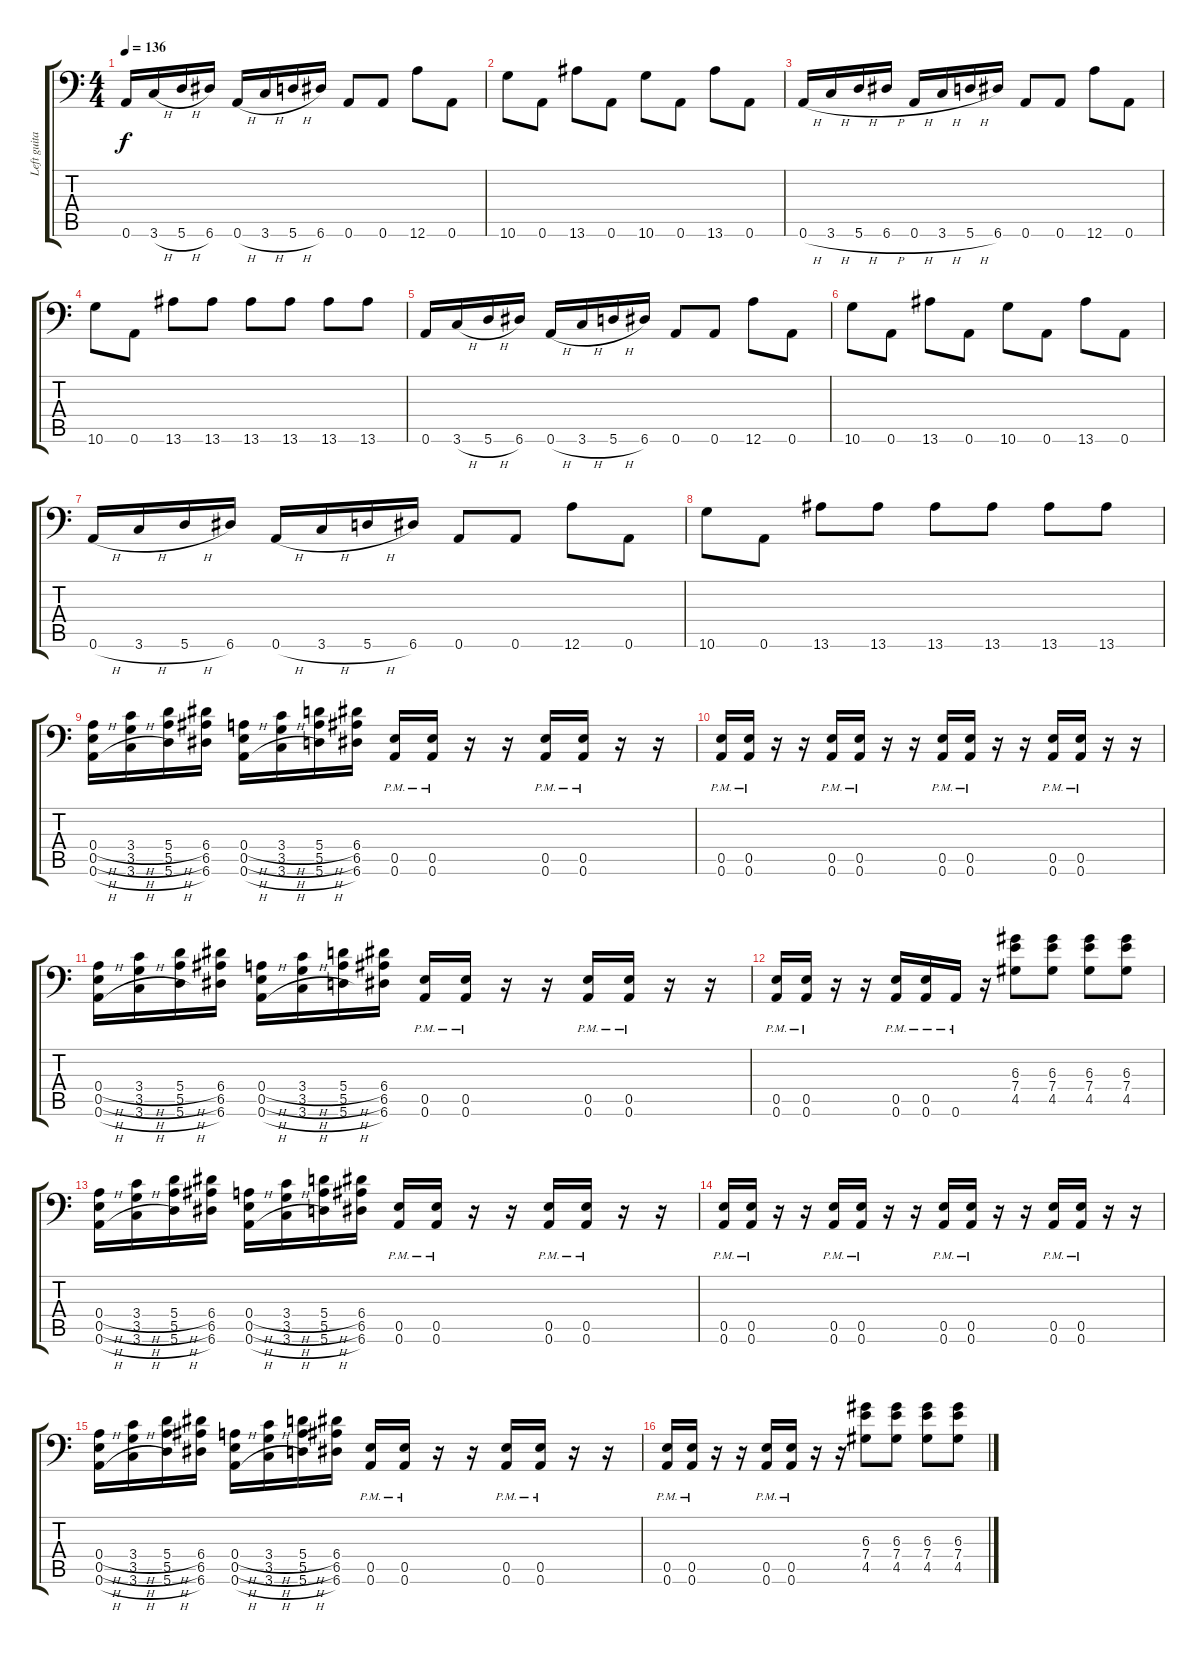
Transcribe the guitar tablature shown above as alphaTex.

\track ("Left guitar" "Left guita") {instrument distortionguitar}
\staff {score tabs}
\tuning (B3 Gb3 D3 A2 E2 A1) {hide}
\ts (4 4)
\tempo 136
\clef f4
\ks c
0.6.16{dy f} 3.6{h}.16 5.6{h}.16 6.6.16 0.6{h}.16 3.6{h}.16 5.6{h}.16 6.6.16 0.6.8 0.6.8 12.6.8 0.6.8 |
10.6.8 0.6.8 13.6.8 0.6.8 10.6.8 0.6.8 13.6.8 0.6.8 |
0.6{h}.16 3.6{h}.16 5.6{h}.16 6.6{h}.16 0.6{h}.16 3.6{h}.16 5.6{h}.16 6.6.16 0.6.8 0.6.8 12.6.8 0.6.8 |
10.6.8 0.6.8 13.6.8 13.6.8 13.6.8 13.6.8 13.6.8 13.6.8 |
0.6.16 3.6{h}.16 5.6{h}.16 6.6.16 0.6{h}.16 3.6{h}.16 5.6{h}.16 6.6.16 0.6.8 0.6.8 12.6.8 0.6.8 |
10.6.8 0.6.8 13.6.8 0.6.8 10.6.8 0.6.8 13.6.8 0.6.8 |
0.6{h}.16 3.6{h}.16 5.6{h}.16 6.6.16 0.6{h}.16 3.6{h}.16 5.6{h}.16 6.6.16 0.6.8 0.6.8 12.6.8 0.6.8 |
10.6.8 0.6.8 13.6.8 13.6.8 13.6.8 13.6.8 13.6.8 13.6.8 |
(0.4{h} 0.5{h} 0.6{h}).16 (3.4{h} 3.5{h} 3.6{h}).16 (5.4{h} 5.5{h} 5.6{h}).16 (6.4 6.5 6.6).16 (0.4{h} 0.5{h} 0.6{h}).16 (3.4{h} 3.5{h} 3.6{h}).16 (5.4{h} 5.5{h} 5.6{h}).16 (6.4 6.5 6.6).16 (0.5{pm} 0.6{pm}).16 (0.5{pm} 0.6{pm}).16 r.16 r.16 (0.5{pm} 0.6{pm}).16 (0.5{pm} 0.6{pm}).16 r.16 r.16 |
(0.5{pm} 0.6{pm}).16 (0.5{pm} 0.6{pm}).16 r.16 r.16 (0.5{pm} 0.6{pm}).16 (0.5{pm} 0.6{pm}).16 r.16 r.16 (0.5{pm} 0.6{pm}).16 (0.5{pm} 0.6{pm}).16 r.16 r.16 (0.5{pm} 0.6{pm}).16 (0.5{pm} 0.6{pm}).16 r.16 r.16 |
(0.4{h} 0.5{h} 0.6{h}).16 (3.4{h} 3.5{h} 3.6{h}).16 (5.4{h} 5.5{h} 5.6{h}).16 (6.4 6.5 6.6).16 (0.4{h} 0.5{h} 0.6{h}).16 (3.4{h} 3.5{h} 3.6{h}).16 (5.4{h} 5.5{h} 5.6{h}).16 (6.4 6.5 6.6).16 (0.5{pm} 0.6{pm}).16 (0.5{pm} 0.6{pm}).16 r.16 r.16 (0.5{pm} 0.6{pm}).16 (0.5{pm} 0.6{pm}).16 r.16 r.16 |
(0.5{pm} 0.6{pm}).16 (0.5{pm} 0.6{pm}).16 r.16 r.16 (0.5{pm} 0.6{pm}).16 (0.5{pm} 0.6{pm}).16 0.6{pm}.16 r.16 (6.3 7.4 4.5).8 (6.3 7.4 4.5).8 (6.3 7.4 4.5).8 (6.3 7.4 4.5).8 |
(0.4{h} 0.5{h} 0.6{h}).16 (3.4{h} 3.5{h} 3.6{h}).16 (5.4{h} 5.5{h} 5.6{h}).16 (6.4 6.5 6.6).16 (0.4{h} 0.5{h} 0.6{h}).16 (3.4{h} 3.5{h} 3.6{h}).16 (5.4{h} 5.5{h} 5.6{h}).16 (6.4 6.5 6.6).16 (0.5{pm} 0.6{pm}).16 (0.5{pm} 0.6{pm}).16 r.16 r.16 (0.5{pm} 0.6{pm}).16 (0.5{pm} 0.6{pm}).16 r.16 r.16 |
(0.5{pm} 0.6{pm}).16 (0.5{pm} 0.6{pm}).16 r.16 r.16 (0.5{pm} 0.6{pm}).16 (0.5{pm} 0.6{pm}).16 r.16 r.16 (0.5{pm} 0.6{pm}).16 (0.5{pm} 0.6{pm}).16 r.16 r.16 (0.5{pm} 0.6{pm}).16 (0.5{pm} 0.6{pm}).16 r.16 r.16 |
(0.4{h} 0.5{h} 0.6{h}).16 (3.4{h} 3.5{h} 3.6{h}).16 (5.4{h} 5.5{h} 5.6{h}).16 (6.4 6.5 6.6).16 (0.4{h} 0.5{h} 0.6{h}).16 (3.4{h} 3.5{h} 3.6{h}).16 (5.4{h} 5.5{h} 5.6{h}).16 (6.4 6.5 6.6).16 (0.5{pm} 0.6{pm}).16 (0.5{pm} 0.6{pm}).16 r.16 r.16 (0.5{pm} 0.6{pm}).16 (0.5{pm} 0.6{pm}).16 r.16 r.16 |
(0.5{pm} 0.6{pm}).16 (0.5{pm} 0.6{pm}).16 r.16 r.16 (0.5{pm} 0.6{pm}).16 (0.5{pm} 0.6{pm}).16 r.16 r.16 (6.3 7.4 4.5).8 (6.3 7.4 4.5).8 (6.3 7.4 4.5).8 (6.3 7.4 4.5).8
